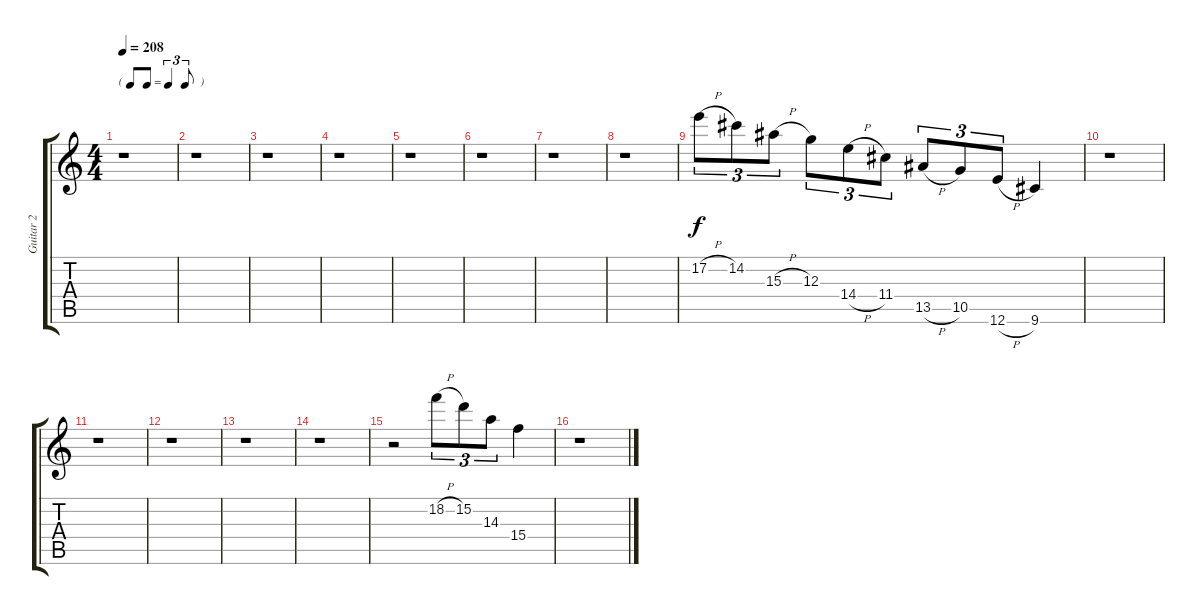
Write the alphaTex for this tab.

\track ("Guitar 2" "Guitar 2") {instrument distortionguitar}
\staff {score tabs}
\tuning (E4 B3 G3 D3 A2 E2) {hide}
\ts (4 4)
\tf triplet8th
\tempo 208
\clef g2
\ks c
r.1{dy f} |
r.1 |
r.1 |
r.1 |
r.1 |
r.1 |
r.1 |
r.1 |
17.2{h}.8{tu (3 2)} 14.2.8{tu (3 2)} 15.3{h}.8{tu (3 2)} 12.3.8{tu (3 2)} 14.4{h}.8{tu (3 2)} 11.4.8{tu (3 2)} 13.5{h}.8{tu (3 2)} 10.5.8{tu (3 2)} 12.6{h}.8{tu (3 2)} 9.6.4 |
r.1 |
r.1 |
r.1 |
r.1 |
r.1 |
r.2 18.2{h}.8{tu (3 2)} 15.2.8{tu (3 2)} 14.3.8{tu (3 2)} 15.4.4 |
r.1
